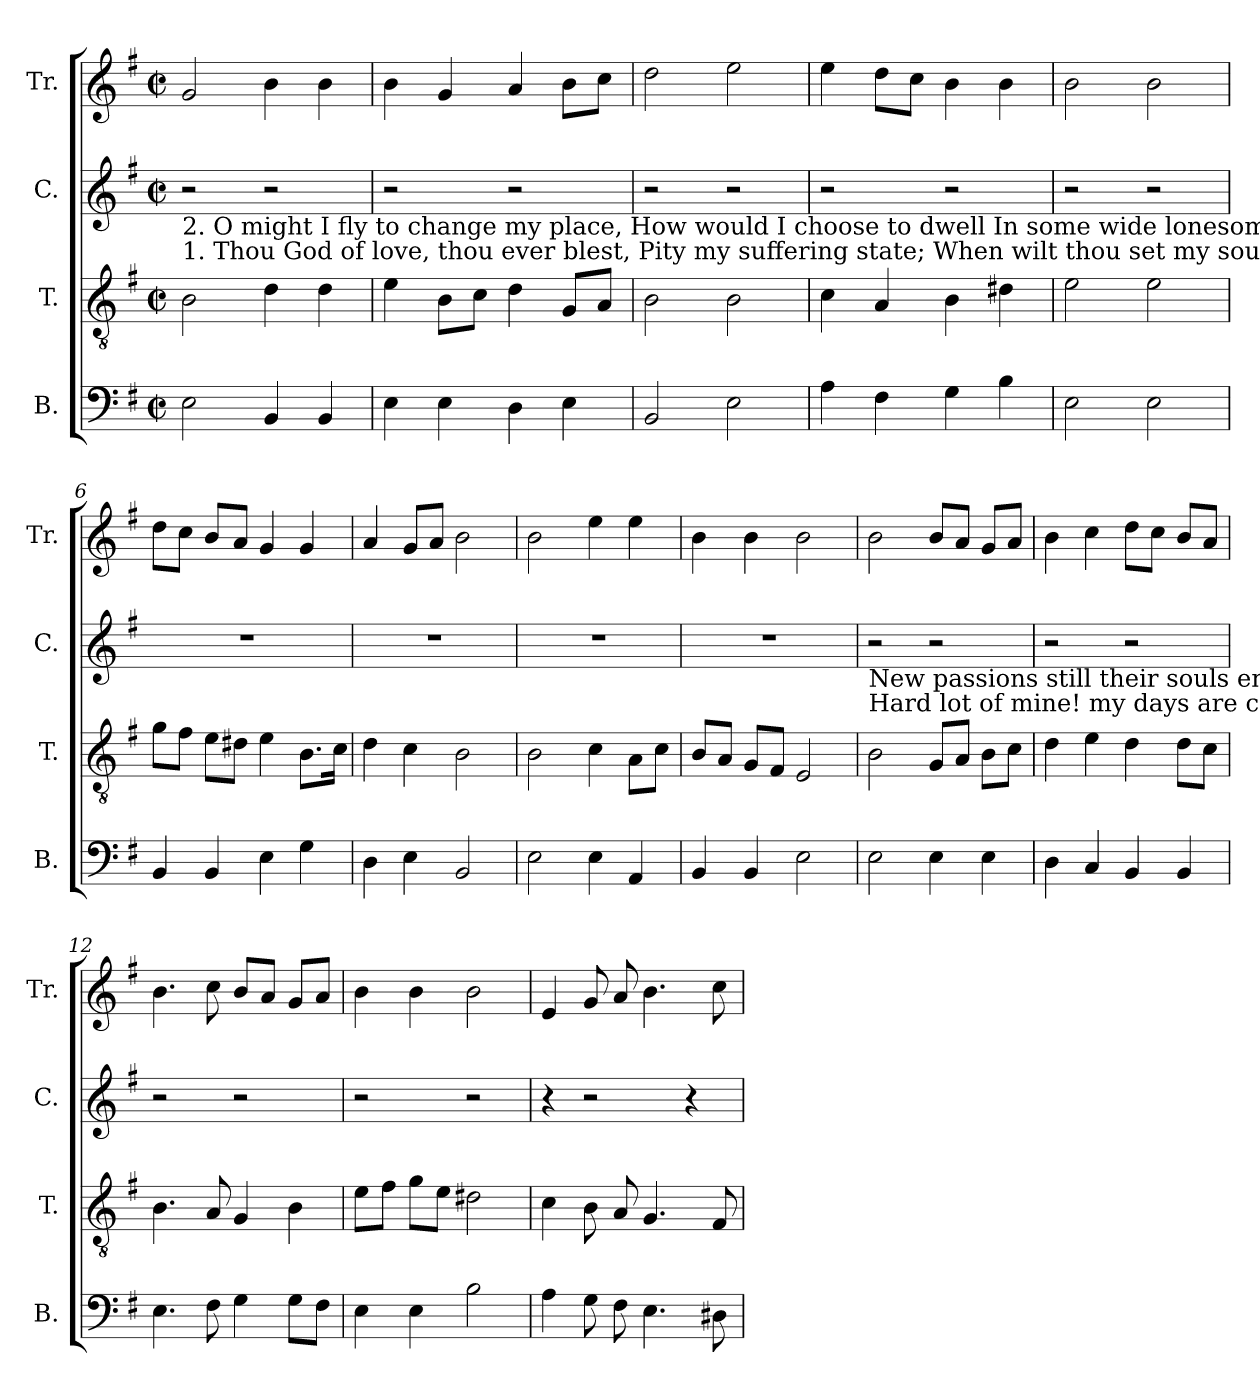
**kern	**kern	**kern	**kern
*part4	*part3	*part2	*part1
*staff4	*staff3	*staff2	*staff1
*I"B.	*I"T.	*I"C.	*I"Tr.
*I'B.	*I'T.	*I'C.	*I'Tr.
*clefF4	*clefGv2	*clefG2	*clefG2
*k[f#]	*k[f#]	*k[f#]	*k[f#]
*M2/2	*M2/2	*M2/2	*M2/2
*met(c|)	*met(c|)	*met(c|)	*met(c|)
*MM120	*MM120	*MM120	*MM120
=1	=1	=1	=1
!	!LO:TX:a:t=1. Thou God of love, thou ever blest,    Pity    my  suffering  state; When wilt  thou  set  my     soul  at  rest  From lips that love   deceit?	!	!
!	!LO:TX:a:t=2. O  might I fly to change my place,  How would I choose to dwell  In some wide lonesome  wilderness,  And leave these gates of hell!	!	!
2E\	2B\	2r	2g/
4BB/	4d\	2r	4b\
4BB/	4d\	.	4b\
=2	=2	=2	=2
4E\	4e\	2r	4b\
4E\	8B\L	.	4g/
.	8c\J	.	.
4D\	4d\	2r	4a/
4E\	8G/L	.	8b\L
.	8A/J	.	8cc\J
=3	=3	=3	=3
2BB/	2B\	2r	2dd\
2E\	2B\	2r	2ee\
=4	=4	=4	=4
4A\	4c\	2r	4ee\
4F#\	4A/	.	8dd\L
.	.	.	8cc\J
4G\	4B\	2r	4b\
4B\	4d#X\	.	4b\
=5	=5	=5	=5
2E\	2e\	2r	2b\
2E\	2e\	2r	2b\
=6	=6	=6	=6
4BB/	8g\L	1r	8dd\L
.	8f#\J	.	8cc\J
4BB/	8e\L	.	8b/L
.	8d#X\J	.	8a/J
4E\	4e\	.	4g/
4G\	8.B\L	.	4g/
.	16c\Jk	.	.
=7	=7	=7	=7
4D\	4d\	1r	4a/
4E\	4c\	.	8g/L
.	.	.	8a/J
2BB/	2B\	.	2b\
=8	=8	=8	=8
2E\	2B\	1r	2b\
4E\	4c\	.	4ee\
4AA/	8A\L	.	4ee\
.	8c\J	.	.
=9	=9	=9	=9
4BB/	8B/L	1r	4b\
.	8A/J	.	.
4BB/	8G/L	.	4b\
.	8F#/J	.	.
2E\	2E/	.	2b\
!!LO:LB:g=z
=10	=10	=10	=10
!	!LO:TX:a:t=Hard lot of mine! my days are cast  Among  the sons   of  strife,  Whose never–ceasing brawlings waste  My  golden  hours   of         life.	!	!
!	!LO:TX:a:t=New passions still their souls engage, And keep their malice strong&colon; What shall be done to curb thy rage, O   thou    devouring      tongue!	!	!
2E\	2B\	2r	2b\
4E\	8G/L	2r	8b/L
.	8A/J	.	8a/J
4E\	8B\L	.	8g/L
.	8c\J	.	8a/J
=11	=11	=11	=11
4D\	4d\	2r	4b\
4C/	4e\	.	4cc\
4BB/	4d\	2r	8dd\L
.	.	.	8cc\J
4BB/	8d\L	.	8b/L
.	8c\J	.	8a/J
=12	=12	=12	=12
4.E\	4.B\	2r	4.b\
8F#\	8A/	.	8cc\
4G\	4G/	2r	8b/L
.	.	.	8a/J
8G\L	4B\	.	8g/L
8F#\J	.	.	8a/J
=13	=13	=13	=13
4E\	8e\L	2r	4b\
.	8f#\J	.	.
4E\	8g\L	.	4b\
.	8e\J	.	.
2B\	2d#X\	2r	2b\
=14	=14	=14	=14
4A\	4c\	4r	4e/
8G\	8B\	2r	8g/
8F#\	8A/	.	8a/
4.E\	4.G/	.	4.b\
.	.	4r	.
8D#X\	8F#/	.	8cc\
=	=	=	=
*-	*-	*-	*-
